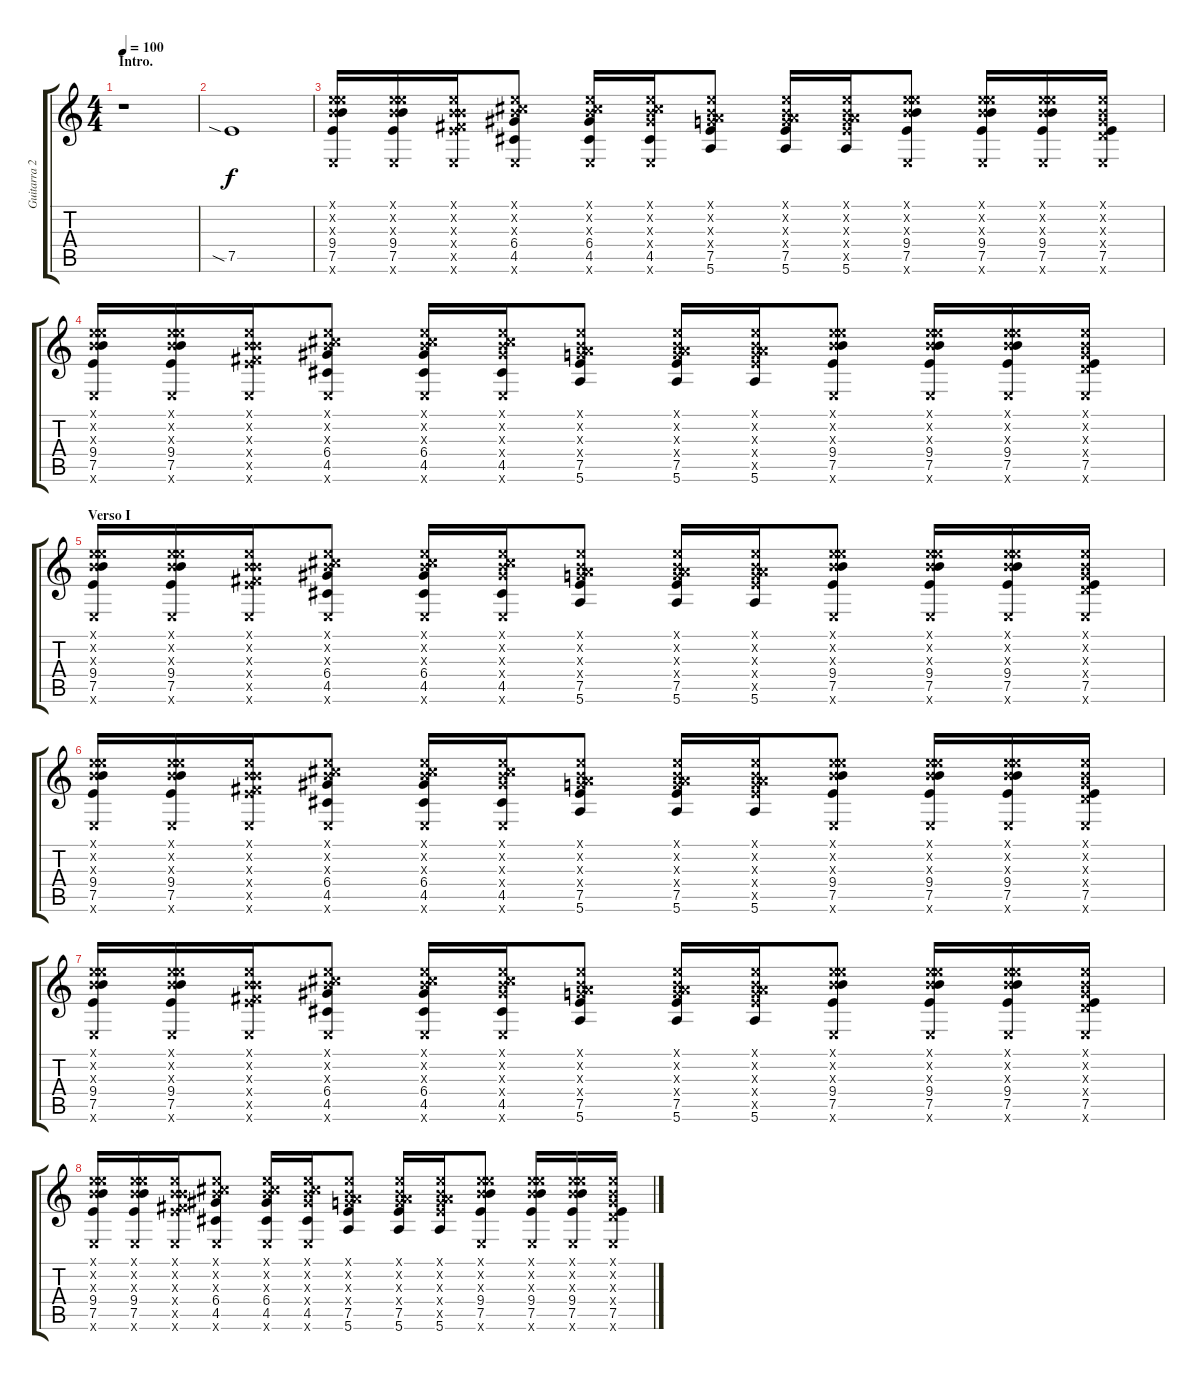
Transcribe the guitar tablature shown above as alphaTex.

\track ("Guitarra 2 - Mathias Farm" "Guitarra 2") {instrument distortionguitar}
\staff {score tabs}
\tuning (E4 B3 G3 D3 A2 E2) {hide}
\ts (4 4)
\section ("" "Intro.")
\tempo 100
\clef g2
\ks c
r.1{dy f instrument distortionguitar} |
7.5{sia}.1 |
(0.1{x} 0.2{x} 9.3{x} 9.4 7.5 0.6{x}).16 (0.1{x} 0.2{x} 9.3{x} 9.4 7.5 0.6{x}).16 (0.1{x} 0.2{x} 4.3{x} 4.4{x} 7.5{x} 0.6{x}).16 (0.1{x} 0.2{x} 6.3{x} 6.4 4.5 0.6{x}).8 (0.1{x} 0.2{x} 6.3{x} 6.4 4.5 0.6{x}).16 (0.1{x} 0.2{x} 6.3{x} 6.4{x} 4.5 0.6{x}).16 (0.1{x} 0.2{x} 0.3{x} 7.4{x} 7.5 5.6).8 (0.1{x} 0.2{x} 0.3{x} 7.4{x} 7.5 5.6).16 (0.1{x} 0.2{x} 0.3{x} 7.4{x} 7.5{x} 5.6).16 (0.1{x} 0.2{x} 9.3{x} 9.4 7.5 0.6{x}).8 (0.1{x} 0.2{x} 9.3{x} 9.4 7.5 0.6{x}).16 (0.1{x} 0.2{x} 9.3{x} 9.4 7.5 0.6{x}).16 (0.1{x} 0.2{x} 0.3{x} 0.4{x} 7.5 0.6{x}).16 |
(0.1{x} 0.2{x} 9.3{x} 9.4 7.5 0.6{x}).16 (0.1{x} 0.2{x} 9.3{x} 9.4 7.5 0.6{x}).16 (0.1{x} 0.2{x} 4.3{x} 4.4{x} 7.5{x} 0.6{x}).16 (0.1{x} 0.2{x} 6.3{x} 6.4 4.5 0.6{x}).8 (0.1{x} 0.2{x} 6.3{x} 6.4 4.5 0.6{x}).16 (0.1{x} 0.2{x} 6.3{x} 6.4{x} 4.5 0.6{x}).16 (0.1{x} 0.2{x} 0.3{x} 7.4{x} 7.5 5.6).8 (0.1{x} 0.2{x} 0.3{x} 7.4{x} 7.5 5.6).16 (0.1{x} 0.2{x} 0.3{x} 7.4{x} 7.5{x} 5.6).16 (0.1{x} 0.2{x} 9.3{x} 9.4 7.5 0.6{x}).8 (0.1{x} 0.2{x} 9.3{x} 9.4 7.5 0.6{x}).16 (0.1{x} 0.2{x} 9.3{x} 9.4 7.5 0.6{x}).16 (0.1{x} 0.2{x} 0.3{x} 0.4{x} 7.5 0.6{x}).16 |
\section ("" "Verso I")
(0.1{x} 0.2{x} 9.3{x} 9.4 7.5 0.6{x}).16 (0.1{x} 0.2{x} 9.3{x} 9.4 7.5 0.6{x}).16 (0.1{x} 0.2{x} 4.3{x} 4.4{x} 7.5{x} 0.6{x}).16 (0.1{x} 0.2{x} 6.3{x} 6.4 4.5 0.6{x}).8 (0.1{x} 0.2{x} 6.3{x} 6.4 4.5 0.6{x}).16 (0.1{x} 0.2{x} 6.3{x} 6.4{x} 4.5 0.6{x}).16 (0.1{x} 0.2{x} 0.3{x} 7.4{x} 7.5 5.6).8 (0.1{x} 0.2{x} 0.3{x} 7.4{x} 7.5 5.6).16 (0.1{x} 0.2{x} 0.3{x} 7.4{x} 7.5{x} 5.6).16 (0.1{x} 0.2{x} 9.3{x} 9.4 7.5 0.6{x}).8 (0.1{x} 0.2{x} 9.3{x} 9.4 7.5 0.6{x}).16 (0.1{x} 0.2{x} 9.3{x} 9.4 7.5 0.6{x}).16 (0.1{x} 0.2{x} 0.3{x} 0.4{x} 7.5 0.6{x}).16 |
(0.1{x} 0.2{x} 9.3{x} 9.4 7.5 0.6{x}).16 (0.1{x} 0.2{x} 9.3{x} 9.4 7.5 0.6{x}).16 (0.1{x} 0.2{x} 4.3{x} 4.4{x} 7.5{x} 0.6{x}).16 (0.1{x} 0.2{x} 6.3{x} 6.4 4.5 0.6{x}).8 (0.1{x} 0.2{x} 6.3{x} 6.4 4.5 0.6{x}).16 (0.1{x} 0.2{x} 6.3{x} 6.4{x} 4.5 0.6{x}).16 (0.1{x} 0.2{x} 0.3{x} 7.4{x} 7.5 5.6).8 (0.1{x} 0.2{x} 0.3{x} 7.4{x} 7.5 5.6).16 (0.1{x} 0.2{x} 0.3{x} 7.4{x} 7.5{x} 5.6).16 (0.1{x} 0.2{x} 9.3{x} 9.4 7.5 0.6{x}).8 (0.1{x} 0.2{x} 9.3{x} 9.4 7.5 0.6{x}).16 (0.1{x} 0.2{x} 9.3{x} 9.4 7.5 0.6{x}).16 (0.1{x} 0.2{x} 0.3{x} 0.4{x} 7.5 0.6{x}).16 |
(0.1{x} 0.2{x} 9.3{x} 9.4 7.5 0.6{x}).16 (0.1{x} 0.2{x} 9.3{x} 9.4 7.5 0.6{x}).16 (0.1{x} 0.2{x} 4.3{x} 4.4{x} 7.5{x} 0.6{x}).16 (0.1{x} 0.2{x} 6.3{x} 6.4 4.5 0.6{x}).8 (0.1{x} 0.2{x} 6.3{x} 6.4 4.5 0.6{x}).16 (0.1{x} 0.2{x} 6.3{x} 6.4{x} 4.5 0.6{x}).16 (0.1{x} 0.2{x} 0.3{x} 7.4{x} 7.5 5.6).8 (0.1{x} 0.2{x} 0.3{x} 7.4{x} 7.5 5.6).16 (0.1{x} 0.2{x} 0.3{x} 7.4{x} 7.5{x} 5.6).16 (0.1{x} 0.2{x} 9.3{x} 9.4 7.5 0.6{x}).8 (0.1{x} 0.2{x} 9.3{x} 9.4 7.5 0.6{x}).16 (0.1{x} 0.2{x} 9.3{x} 9.4 7.5 0.6{x}).16 (0.1{x} 0.2{x} 0.3{x} 0.4{x} 7.5 0.6{x}).16 |
(0.1{x} 0.2{x} 9.3{x} 9.4 7.5 0.6{x}).16 (0.1{x} 0.2{x} 9.3{x} 9.4 7.5 0.6{x}).16 (0.1{x} 0.2{x} 4.3{x} 4.4{x} 7.5{x} 0.6{x}).16 (0.1{x} 0.2{x} 6.3{x} 6.4 4.5 0.6{x}).8 (0.1{x} 0.2{x} 6.3{x} 6.4 4.5 0.6{x}).16 (0.1{x} 0.2{x} 6.3{x} 6.4{x} 4.5 0.6{x}).16 (0.1{x} 0.2{x} 0.3{x} 7.4{x} 7.5 5.6).8 (0.1{x} 0.2{x} 0.3{x} 7.4{x} 7.5 5.6).16 (0.1{x} 0.2{x} 0.3{x} 7.4{x} 7.5{x} 5.6).16 (0.1{x} 0.2{x} 9.3{x} 9.4 7.5 0.6{x}).8 (0.1{x} 0.2{x} 9.3{x} 9.4 7.5 0.6{x}).16 (0.1{x} 0.2{x} 9.3{x} 9.4 7.5 0.6{x}).16 (0.1{x} 0.2{x} 0.3{x} 0.4{x} 7.5 0.6{x}).16
